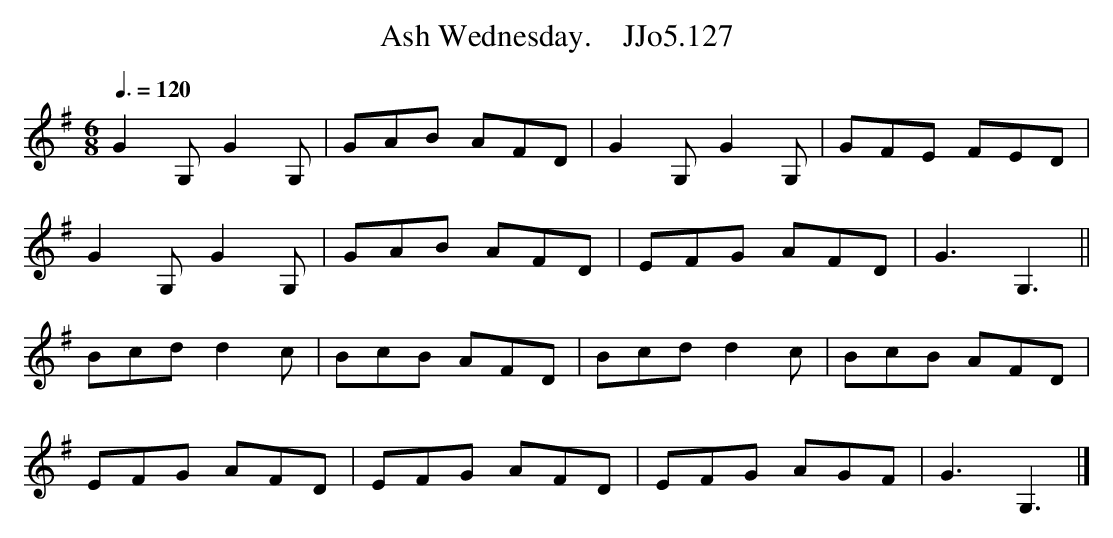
X:1
T:Ash Wednesday.    JJo5.127
Q:3/8=120
M:6/8
L:1/8
K:G
G2G, G2G,|GAB AFD|G2G, G2G,|GFE FED|
G2G, G2G,|GAB AFD|EFG AFD|G3G,3 ||
Bcd d2c|BcB AFD|Bcd d2c|BcB AFD|
EFG AFD|EFG AFD|EFG AGF|G3 G,3 |]
